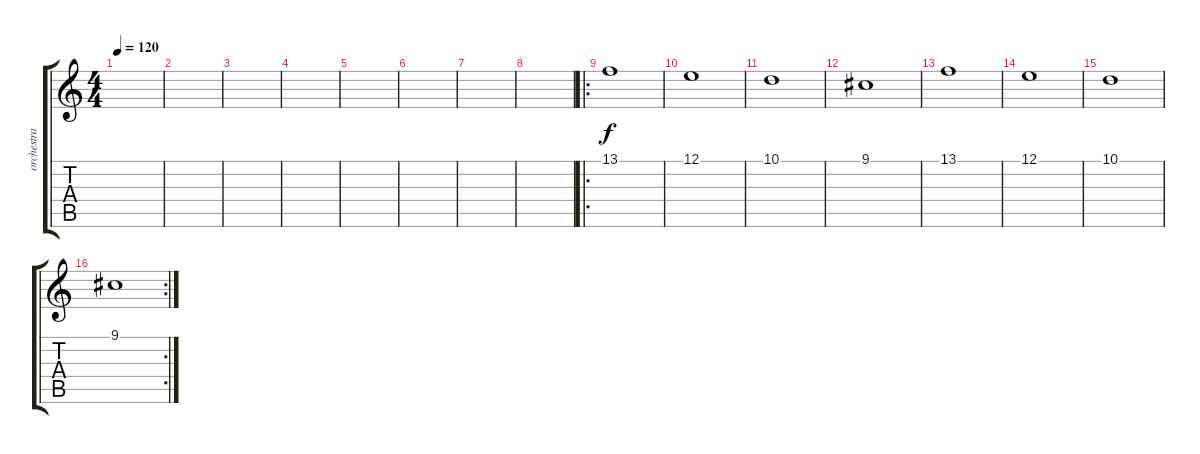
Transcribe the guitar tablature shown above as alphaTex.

\track ("orchestra" "orchestra") {instrument stringensemble2}
\staff {score tabs}
\tuning (E4 B3 G3 D3 A2 E2) {hide}
\ts (4 4)
\tempo 120
\clef g2
\ks c
|
|
|
|
|
|
|
|
\ro
13.1.1 |
12.1.1 |
10.1.1 |
9.1.1 |
13.1.1 |
12.1.1 |
10.1.1 |
\rc 2
9.1.1
